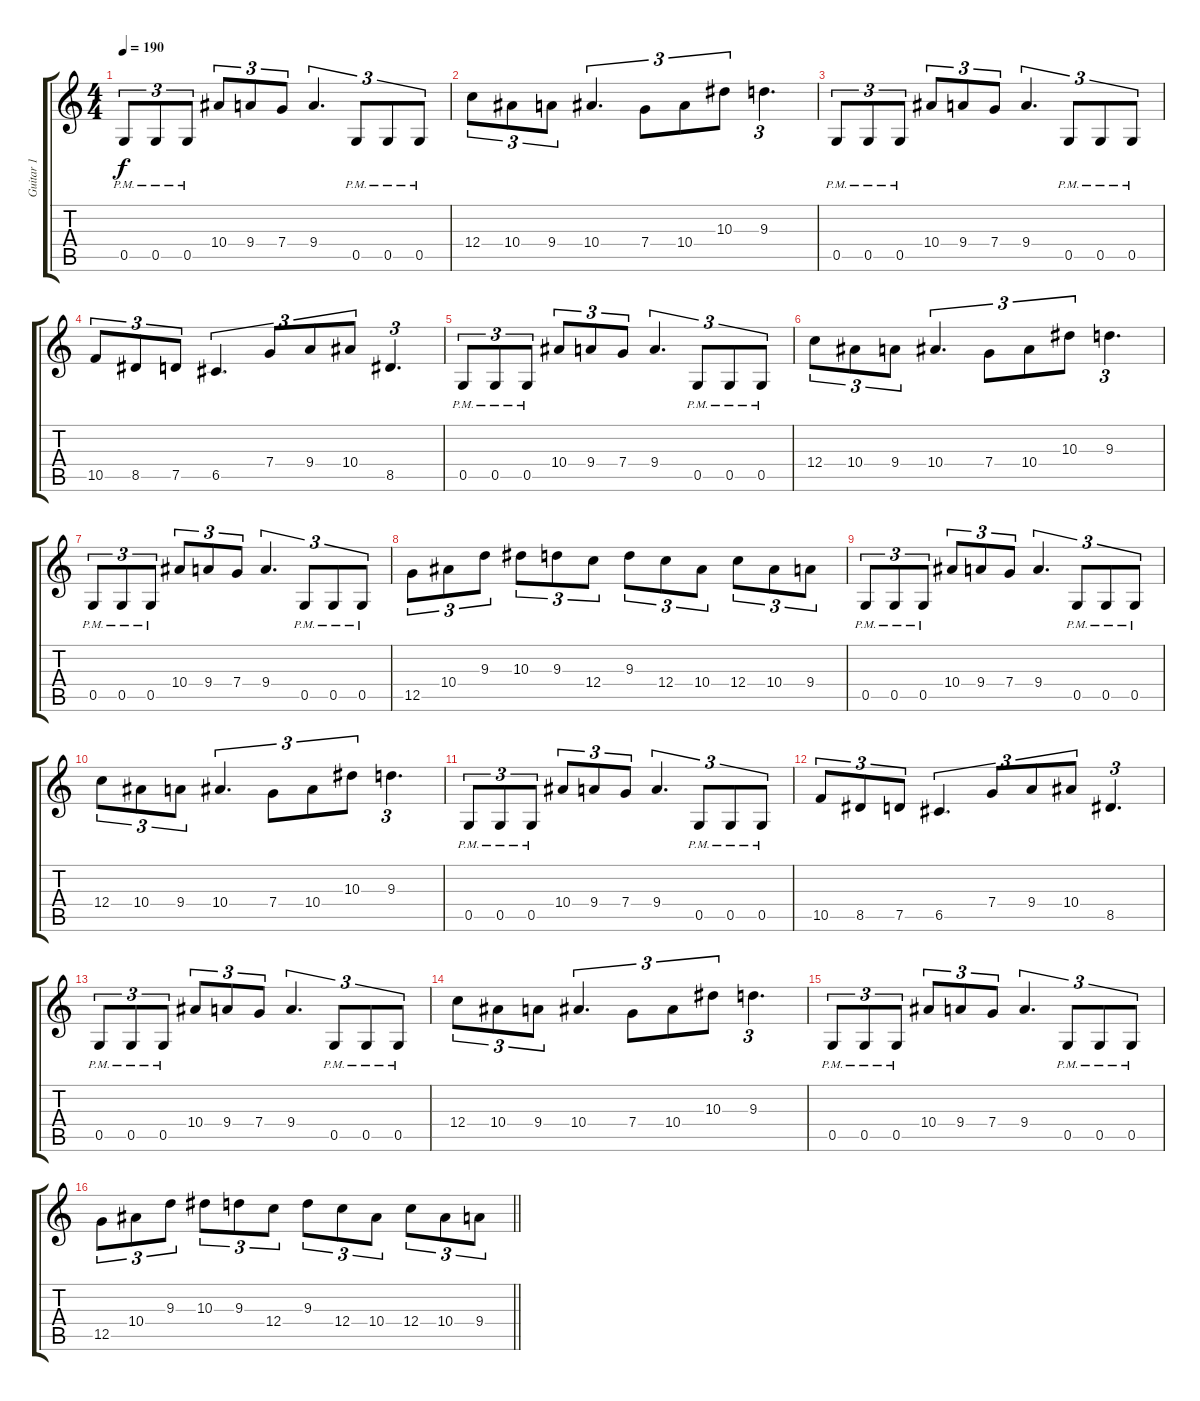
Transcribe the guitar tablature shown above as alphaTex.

\track ("Guitar 1" "Guitar 1") {instrument distortionguitar}
\staff {score tabs}
\tuning (D4 A3 F3 C3 G2 C2) {hide}
\ts (4 4)
\tempo 190
\clef g2
\ks c
0.5{pm}.8{tu (3 2) dy f} 0.5{pm}.8{tu (3 2)} 0.5{pm}.8{tu (3 2)} 10.4.8{tu (3 2)} 9.4.8{tu (3 2)} 7.4.8{tu (3 2)} 9.4.4{d tu (3 2)} 0.5{pm}.8{tu (3 2)} 0.5{pm}.8{tu (3 2)} 0.5{pm}.8{tu (3 2)} |
12.4.8{tu (3 2)} 10.4.8{tu (3 2)} 9.4.8{tu (3 2)} 10.4.4{d tu (3 2)} 7.4.8{tu (3 2)} 10.4.8{tu (3 2)} 10.3.8{tu (3 2)} 9.3.4{d tu (3 2)} |
0.5{pm}.8{tu (3 2)} 0.5{pm}.8{tu (3 2)} 0.5{pm}.8{tu (3 2)} 10.4.8{tu (3 2)} 9.4.8{tu (3 2)} 7.4.8{tu (3 2)} 9.4.4{d tu (3 2)} 0.5{pm}.8{tu (3 2)} 0.5{pm}.8{tu (3 2)} 0.5{pm}.8{tu (3 2)} |
10.5.8{tu (3 2)} 8.5.8{tu (3 2)} 7.5.8{tu (3 2)} 6.5.4{d tu (3 2)} 7.4.8{tu (3 2)} 9.4.8{tu (3 2)} 10.4.8{tu (3 2)} 8.5.4{d tu (3 2)} |
0.5{pm}.8{tu (3 2)} 0.5{pm}.8{tu (3 2)} 0.5{pm}.8{tu (3 2)} 10.4.8{tu (3 2)} 9.4.8{tu (3 2)} 7.4.8{tu (3 2)} 9.4.4{d tu (3 2)} 0.5{pm}.8{tu (3 2)} 0.5{pm}.8{tu (3 2)} 0.5{pm}.8{tu (3 2)} |
12.4.8{tu (3 2)} 10.4.8{tu (3 2)} 9.4.8{tu (3 2)} 10.4.4{d tu (3 2)} 7.4.8{tu (3 2)} 10.4.8{tu (3 2)} 10.3.8{tu (3 2)} 9.3.4{d tu (3 2)} |
0.5{pm}.8{tu (3 2)} 0.5{pm}.8{tu (3 2)} 0.5{pm}.8{tu (3 2)} 10.4.8{tu (3 2)} 9.4.8{tu (3 2)} 7.4.8{tu (3 2)} 9.4.4{d tu (3 2)} 0.5{pm}.8{tu (3 2)} 0.5{pm}.8{tu (3 2)} 0.5{pm}.8{tu (3 2)} |
12.5.8{tu (3 2)} 10.4.8{tu (3 2)} 9.3.8{tu (3 2)} 10.3.8{tu (3 2)} 9.3.8{tu (3 2)} 12.4.8{tu (3 2)} 9.3.8{tu (3 2)} 12.4.8{tu (3 2)} 10.4.8{tu (3 2)} 12.4.8{tu (3 2)} 10.4.8{tu (3 2)} 9.4.8{tu (3 2)} |
0.5{pm}.8{tu (3 2)} 0.5{pm}.8{tu (3 2)} 0.5{pm}.8{tu (3 2)} 10.4.8{tu (3 2)} 9.4.8{tu (3 2)} 7.4.8{tu (3 2)} 9.4.4{d tu (3 2)} 0.5{pm}.8{tu (3 2)} 0.5{pm}.8{tu (3 2)} 0.5{pm}.8{tu (3 2)} |
12.4.8{tu (3 2)} 10.4.8{tu (3 2)} 9.4.8{tu (3 2)} 10.4.4{d tu (3 2)} 7.4.8{tu (3 2)} 10.4.8{tu (3 2)} 10.3.8{tu (3 2)} 9.3.4{d tu (3 2)} |
0.5{pm}.8{tu (3 2)} 0.5{pm}.8{tu (3 2)} 0.5{pm}.8{tu (3 2)} 10.4.8{tu (3 2)} 9.4.8{tu (3 2)} 7.4.8{tu (3 2)} 9.4.4{d tu (3 2)} 0.5{pm}.8{tu (3 2)} 0.5{pm}.8{tu (3 2)} 0.5{pm}.8{tu (3 2)} |
10.5.8{tu (3 2)} 8.5.8{tu (3 2)} 7.5.8{tu (3 2)} 6.5.4{d tu (3 2)} 7.4.8{tu (3 2)} 9.4.8{tu (3 2)} 10.4.8{tu (3 2)} 8.5.4{d tu (3 2)} |
0.5{pm}.8{tu (3 2)} 0.5{pm}.8{tu (3 2)} 0.5{pm}.8{tu (3 2)} 10.4.8{tu (3 2)} 9.4.8{tu (3 2)} 7.4.8{tu (3 2)} 9.4.4{d tu (3 2)} 0.5{pm}.8{tu (3 2)} 0.5{pm}.8{tu (3 2)} 0.5{pm}.8{tu (3 2)} |
12.4.8{tu (3 2)} 10.4.8{tu (3 2)} 9.4.8{tu (3 2)} 10.4.4{d tu (3 2)} 7.4.8{tu (3 2)} 10.4.8{tu (3 2)} 10.3.8{tu (3 2)} 9.3.4{d tu (3 2)} |
0.5{pm}.8{tu (3 2)} 0.5{pm}.8{tu (3 2)} 0.5{pm}.8{tu (3 2)} 10.4.8{tu (3 2)} 9.4.8{tu (3 2)} 7.4.8{tu (3 2)} 9.4.4{d tu (3 2)} 0.5{pm}.8{tu (3 2)} 0.5{pm}.8{tu (3 2)} 0.5{pm}.8{tu (3 2)} |
\barLineRight lightlight
12.5.8{tu (3 2)} 10.4.8{tu (3 2)} 9.3.8{tu (3 2)} 10.3.8{tu (3 2)} 9.3.8{tu (3 2)} 12.4.8{tu (3 2)} 9.3.8{tu (3 2)} 12.4.8{tu (3 2)} 10.4.8{tu (3 2)} 12.4.8{tu (3 2)} 10.4.8{tu (3 2)} 9.4.8{tu (3 2)}
